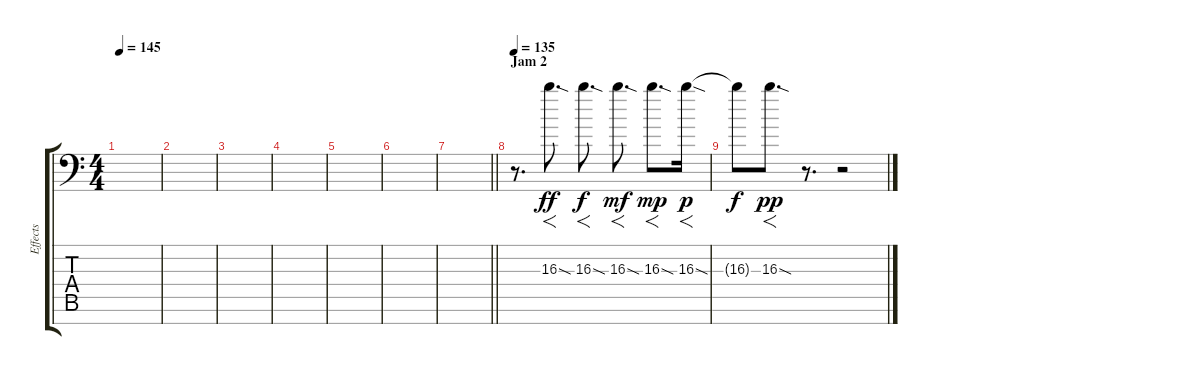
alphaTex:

\track ("Effects" "Effects") {instrument distortionguitar}
\staff {score tabs}
\tuning (E4 B3 G3 D3 A2 E2 E1) {hide}
\ts (4 4)
\tempo 145
\clef f4
\ks c
|
|
|
|
|
|
\barLineRight lightlight
|
\section ("" "Jam 2")
\tempo 135
r.8{d volume 10 instrument overdrivenguitar} 16.3{sod}.8{f d dy ff} 16.3{sod}.8{f d dy f} 16.3{sod}.8{f d dy mf} 16.3{sod}.8{f d dy mp} 16.3{sod}.16{f dy p} |
16.3{t}.8{dy f} 16.3{sod}.8{f d dy pp} r.8{d} r.2
